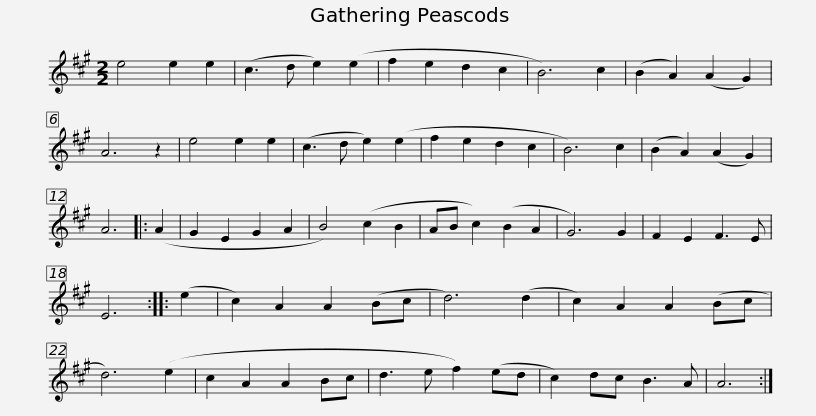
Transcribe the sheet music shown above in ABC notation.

X:1
L:1/8
M:2/2
I:linebreak $
K:A
V:1 treble
V:1
 e4 e2 e2 | (c3 d e2) (e2 | f2 e2 d2 c2 | B6) c2 | (B2 A2) (A2 G2) | %5
 A6 z2 | e4 e2 e2 | (c3 d e2) (e2 | f2 e2 d2 c2 | B6) c2 | %10
 (B2 A2) (A2 G2) |$ A6 |: (A2 | G2 E2 G2 A2 | B4) (c2 B2 | %15
 AB c2) (B2 A2 | G6) G2 | F2 E2 F3 E | E6 :: (e2 | %20
 c2) A2 A2 (Bc | d6) (d2 |$ c2) A2 A2 (Bc | d6) (e2 | c2 A2 A2 Bc | %25
 d3 e f2) (ed | c2) dc B3 A | A6 :| %28
